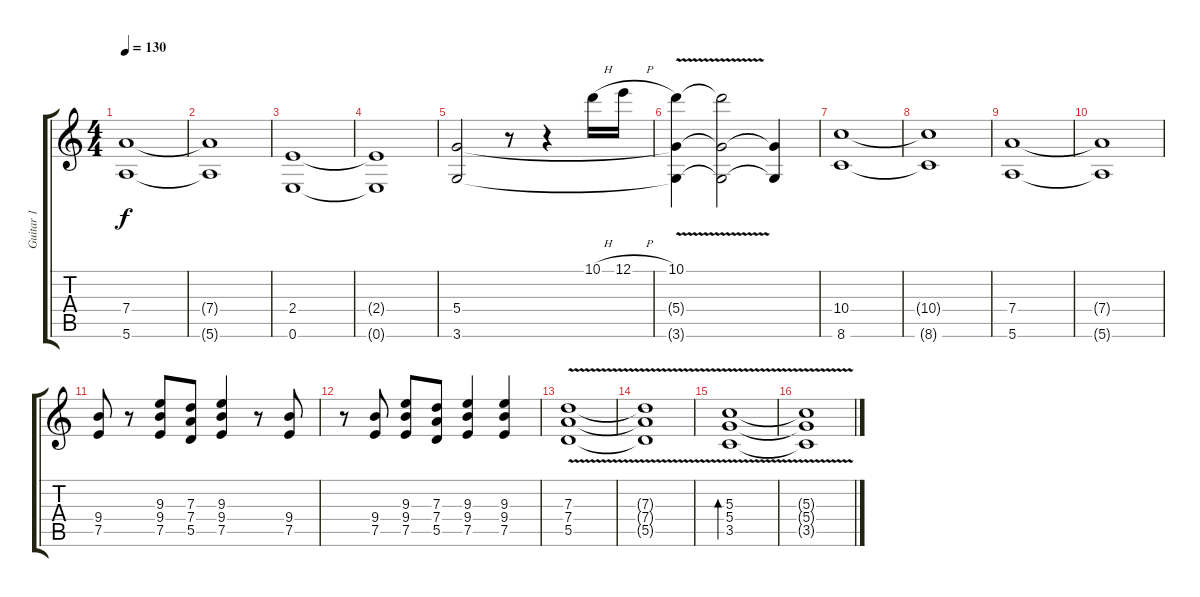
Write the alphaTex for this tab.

\track ("Guitar 1" "Guitar 1") {instrument distortionguitar}
\staff {score tabs}
\tuning (E4 B3 G3 D3 A2 E2) {hide}
\ts (4 4)
\tempo 130
\clef g2
\ks c
(7.4 5.6).1{dy f} |
(7.4{t} 5.6{t}).1 |
(2.4 0.6).1 |
(2.4{t} 0.6{t}).1 |
(5.4 3.6).2 r.8 r.4 10.1{h}.16 12.1{h}.16 |
(10.1{v} 5.4{v t} 3.6{v t}).4 (10.1{t} 5.4{t} 3.6{t}).2 (5.4{t} 3.6{t}).4 |
(10.4 8.6).1 |
(10.4{t} 8.6{t}).1 |
(7.4 5.6).1 |
(7.4{t} 5.6{t}).1 |
(9.4 7.5).8 r.8 (9.3 9.4 7.5).8 (7.3 7.4 5.5).8 (9.3 9.4 7.5).4 r.8 (9.4 7.5).8 |
r.8 (9.4 7.5).8 (9.3 9.4 7.5).8 (7.3 7.4 5.5).8 (9.3 9.4 7.5).4 (9.3 9.4 7.5).4 |
(7.3{v} 7.4{v} 5.5{v}).1 |
(7.3{t} 7.4{t} 5.5{t}).1 |
(5.3{v} 5.4{v} 3.5{v}).1{bd 240} |
(5.3{t} 5.4{t} 3.5{t}).1
